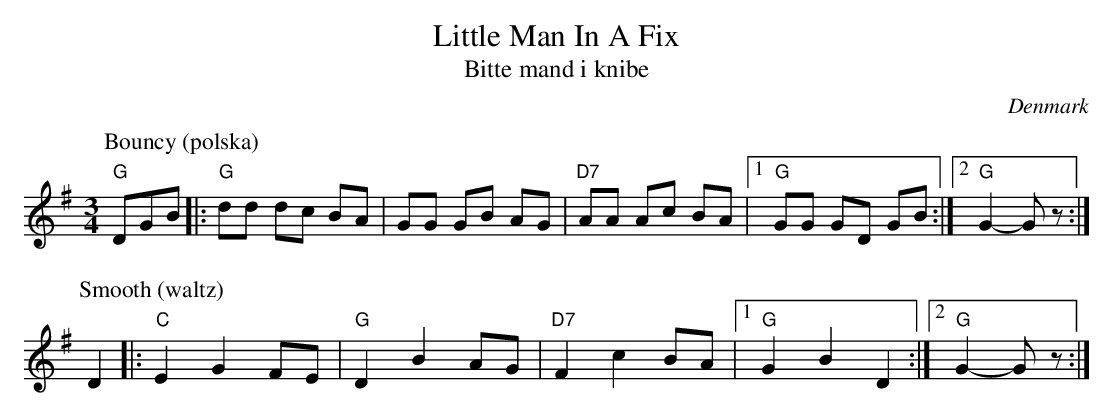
X:1
T: Little Man In A Fix
T: Bitte mand i knibe
O: Denmark
M: 3/4
L: 1/8
K: G
P: Bouncy (polska)
"G"DGB |: "G"dd dc BA | GG GB AG | "D7"AA Ac BA |1 "G"GG GD GB :|2 "G"G2- Gz :|
P: Smooth (waltz)
D2 |: "C"E2 G2 FE | "G"D2 B2 AG | "D7"F2 c2 BA |1 "G"G2 B2 D2 :|2 "G"G2- Gz :|
